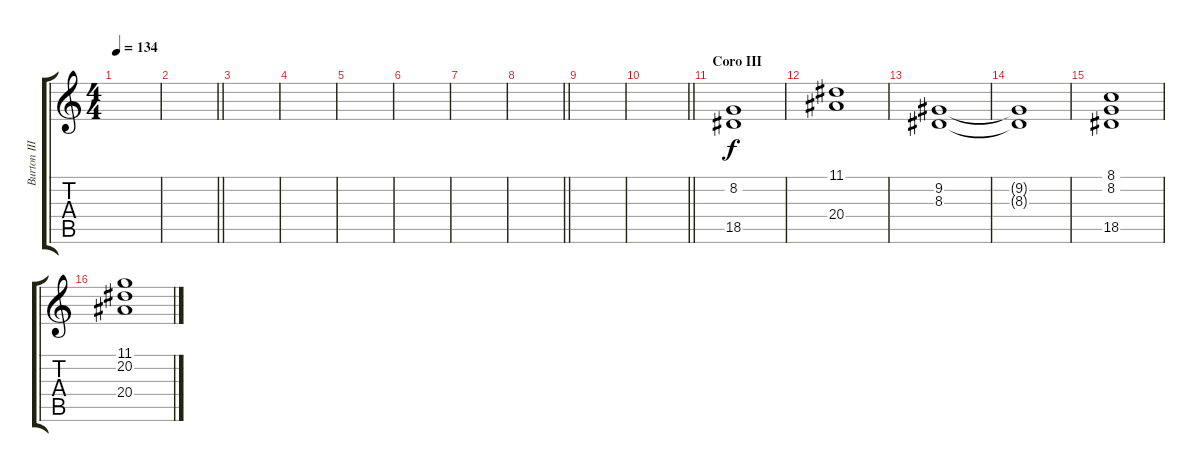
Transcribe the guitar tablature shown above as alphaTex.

\track ("Burton III" "Burton III") {instrument tremolostrings}
\staff {score tabs}
\tuning (E4 B3 G3 D3 A2 E2) {hide}
\ts (4 4)
\tempo 134
\clef g2
\ks c
|
\barLineRight lightlight
|
|
|
|
|
|
\barLineRight lightlight
|
|
\barLineRight lightlight
|
\section ("" "Coro III")
(8.2 18.5).1{volume 16 instrument tremolostrings} |
(11.1 20.4).1 |
(9.2 8.3).1 |
(9.2{t} 8.3{t}).1 |
(8.1 8.2 18.5).1 |
(11.1 20.2 20.4).1
